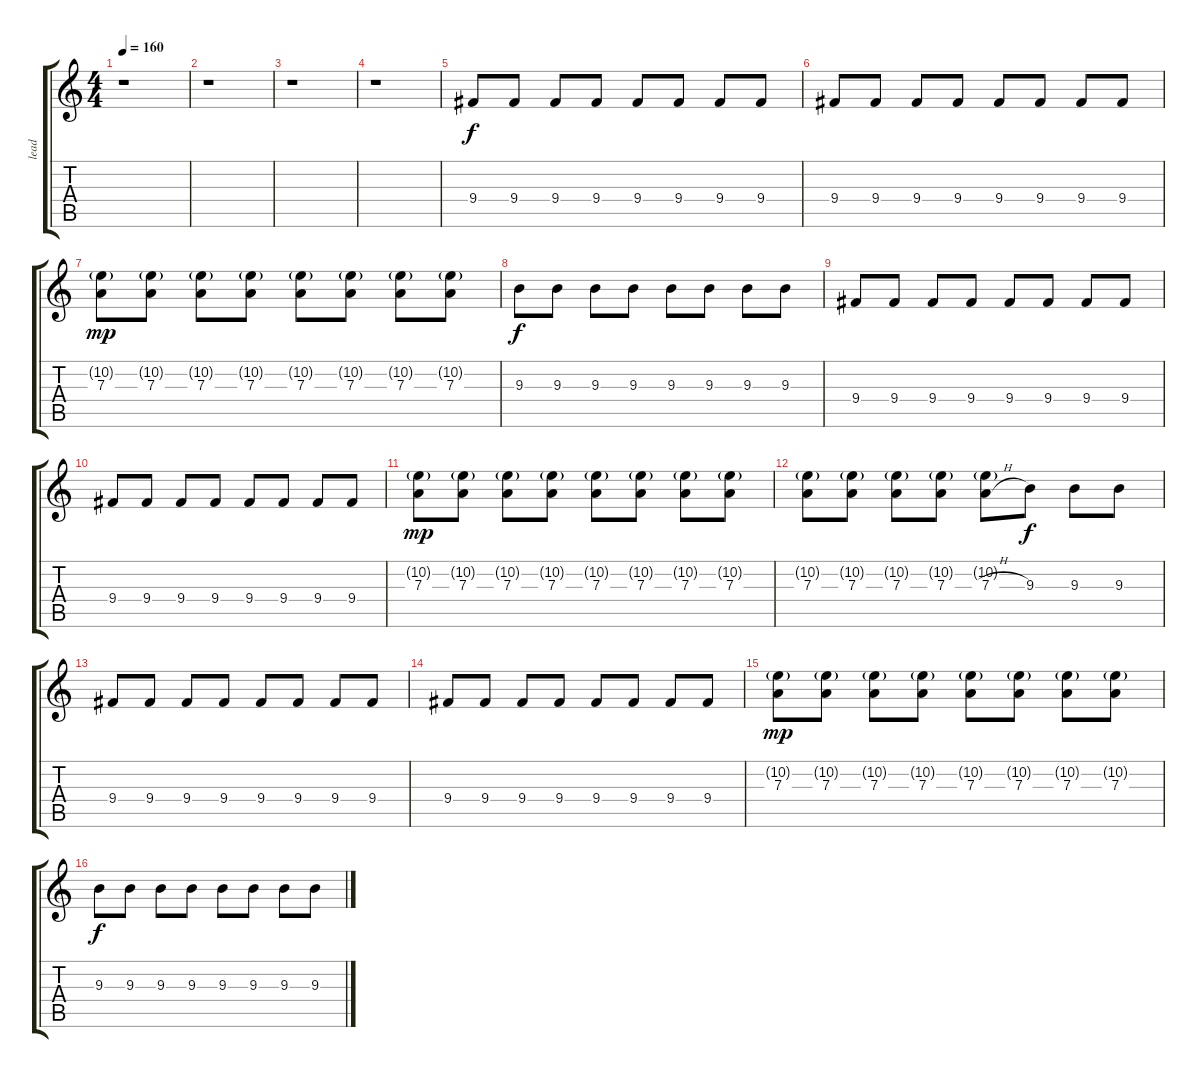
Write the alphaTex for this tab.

\track ("lead" "lead") {instrument overdrivenguitar}
\staff {score tabs}
\tuning (B3 Gb3 D3 A2 E2 B1) {hide}
\ts (4 4)
\tempo 160
\clef g2
\ks c
r.1{dy f} |
r.1 |
r.1 |
r.1 |
9.4.8 9.4.8 9.4.8 9.4.8 9.4.8 9.4.8 9.4.8 9.4.8 |
9.4.8 9.4.8 9.4.8 9.4.8 9.4.8 9.4.8 9.4.8 9.4.8 |
(10.2{g} 7.3).8{dy mp} (10.2{g} 7.3).8 (10.2{g} 7.3).8 (10.2{g} 7.3).8 (10.2{g} 7.3).8 (10.2{g} 7.3).8 (10.2{g} 7.3).8 (10.2{g} 7.3).8 |
9.3.8{dy f} 9.3.8 9.3.8 9.3.8 9.3.8 9.3.8 9.3.8 9.3.8 |
9.4.8 9.4.8 9.4.8 9.4.8 9.4.8 9.4.8 9.4.8 9.4.8 |
9.4.8 9.4.8 9.4.8 9.4.8 9.4.8 9.4.8 9.4.8 9.4.8 |
(10.2{g} 7.3).8{dy mp} (10.2{g} 7.3).8 (10.2{g} 7.3).8 (10.2{g} 7.3).8 (10.2{g} 7.3).8 (10.2{g} 7.3).8 (10.2{g} 7.3).8 (10.2{g} 7.3).8 |
(10.2{g} 7.3).8 (10.2{g} 7.3).8 (10.2{g} 7.3).8 (10.2{g} 7.3).8 (10.2{g} 7.3{h}).8 9.3.8{dy f} 9.3.8 9.3.8 |
9.4.8 9.4.8 9.4.8 9.4.8 9.4.8 9.4.8 9.4.8 9.4.8 |
9.4.8 9.4.8 9.4.8 9.4.8 9.4.8 9.4.8 9.4.8 9.4.8 |
(10.2{g} 7.3).8{dy mp} (10.2{g} 7.3).8 (10.2{g} 7.3).8 (10.2{g} 7.3).8 (10.2{g} 7.3).8 (10.2{g} 7.3).8 (10.2{g} 7.3).8 (10.2{g} 7.3).8 |
9.3.8{dy f} 9.3.8 9.3.8 9.3.8 9.3.8 9.3.8 9.3.8 9.3.8
